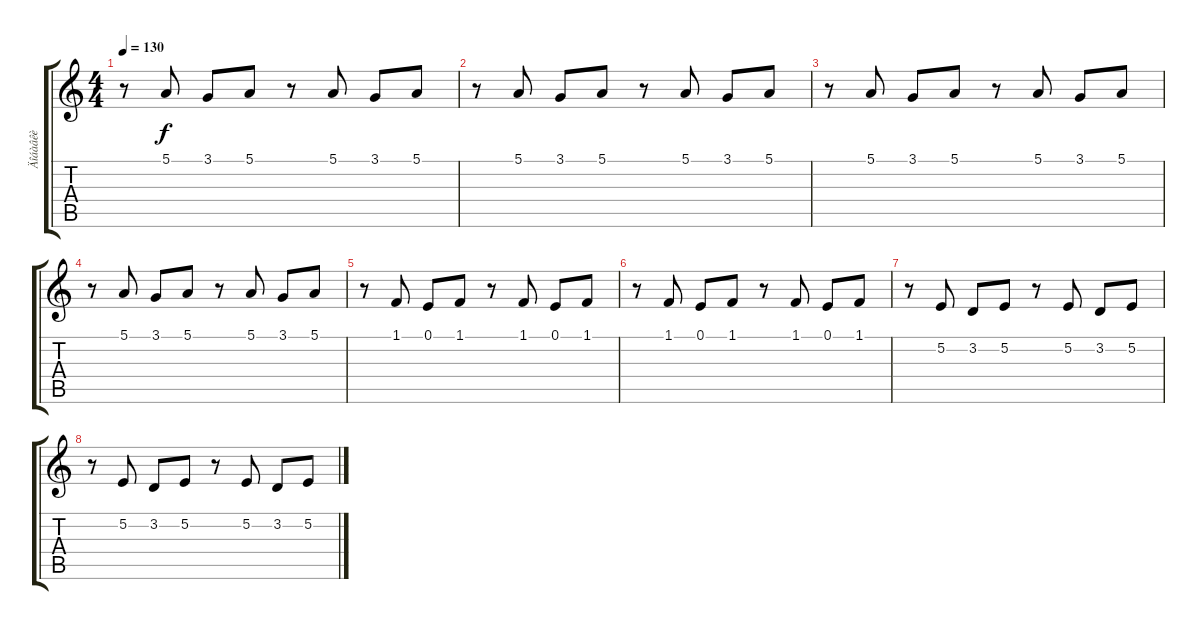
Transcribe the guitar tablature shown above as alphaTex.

\track ("Äîáàâêè" "Äîáàâêè") {instrument fx1rain}
\staff {score tabs}
\tuning (E4 B3 G3 D3 A2 E2) {hide}
\ts (4 4)
\tempo 130
\clef g2
\ks c
r.8{dy f} 5.1.8 3.1.8 5.1.8 r.8 5.1.8 3.1.8 5.1.8 |
r.8 5.1.8 3.1.8 5.1.8 r.8 5.1.8 3.1.8 5.1.8 |
r.8 5.1.8 3.1.8 5.1.8 r.8 5.1.8 3.1.8 5.1.8 |
r.8 5.1.8 3.1.8 5.1.8 r.8 5.1.8 3.1.8 5.1.8 |
r.8 1.1.8 0.1.8 1.1.8 r.8 1.1.8 0.1.8 1.1.8 |
r.8 1.1.8 0.1.8 1.1.8 r.8 1.1.8 0.1.8 1.1.8 |
r.8 5.2.8 3.2.8 5.2.8 r.8 5.2.8 3.2.8 5.2.8 |
r.8 5.2.8 3.2.8 5.2.8 r.8 5.2.8 3.2.8 5.2.8
